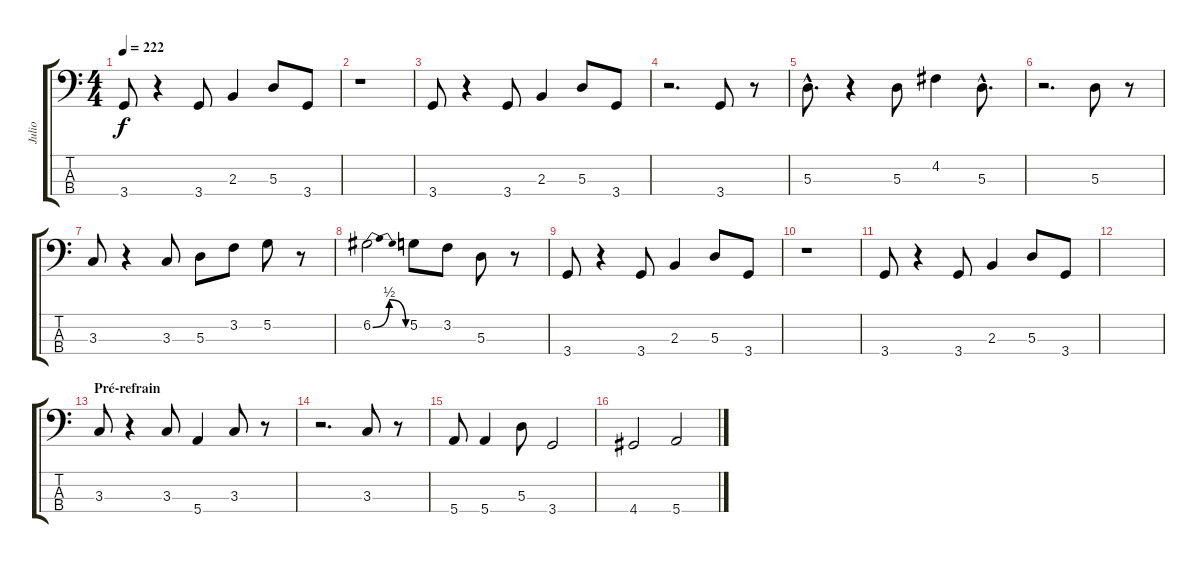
\track ("Julio" "Julio") {instrument electricbassfinger}
\staff {score tabs}
\tuning (G2 D2 A1 E1) {hide}
\ts (4 4)
\tempo 222
\clef f4
\ks c
3.4.8{dy f} r.4 3.4.8 2.3.4 5.3.8 3.4.8 |
r.1 |
3.4.8 r.4 3.4.8 2.3.4 5.3.8 3.4.8 |
r.2{d} 3.4.8 r.8 |
5.3{hac}.8{d} r.4 5.3.8 4.2.4 5.3{hac}.8{d} |
r.2{d} 5.3.8 r.8 |
3.3.8 r.4 3.3.8 5.3.8 3.2.8 5.2.8 r.8 |
6.2{be (bendrelease 0 0 30 2 30 2 60 0)}.2 5.2.8 3.2.8 5.3.8 r.8 |
3.4.8 r.4 3.4.8 2.3.4 5.3.8 3.4.8 |
r.1 |
3.4.8 r.4 3.4.8 2.3.4 5.3.8 3.4.8 |
|
\section ("" "Pré-refrain")
3.3.8 r.4 3.3.8 5.4.4 3.3.8 r.8 |
r.2{d} 3.3.8 r.8 |
5.4.8 5.4.4 5.3.8 3.4.2 |
4.4.2 5.4.2
